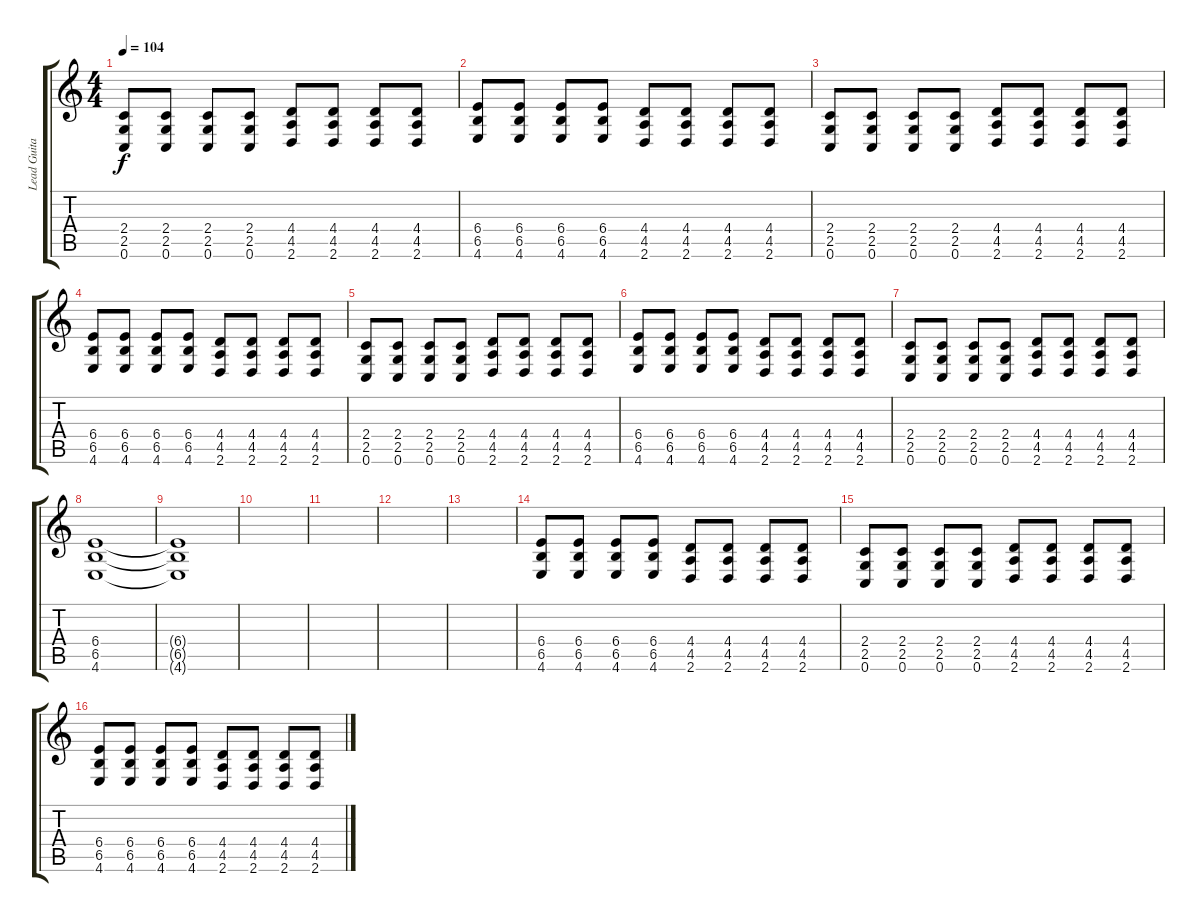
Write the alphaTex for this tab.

\track ("Lead Guitar" "Lead Guita") {instrument overdrivenguitar}
\staff {score tabs}
\tuning (C4 G3 Eb3 Bb2 F2 C2) {hide}
\ts (4 4)
\tempo 104
\clef g2
\ks c
(2.4 2.5 0.6).8{dy f} (2.4 2.5 0.6).8 (2.4 2.5 0.6).8 (2.4 2.5 0.6).8 (4.4 4.5 2.6).8 (4.4 4.5 2.6).8 (4.4 4.5 2.6).8 (4.4 4.5 2.6).8 |
(6.4 6.5 4.6).8 (6.4 6.5 4.6).8 (6.4 6.5 4.6).8 (6.4 6.5 4.6).8 (4.4 4.5 2.6).8 (4.4 4.5 2.6).8 (4.4 4.5 2.6).8 (4.4 4.5 2.6).8 |
(2.4 2.5 0.6).8 (2.4 2.5 0.6).8 (2.4 2.5 0.6).8 (2.4 2.5 0.6).8 (4.4 4.5 2.6).8 (4.4 4.5 2.6).8 (4.4 4.5 2.6).8 (4.4 4.5 2.6).8 |
(6.4 6.5 4.6).8 (6.4 6.5 4.6).8 (6.4 6.5 4.6).8 (6.4 6.5 4.6).8 (4.4 4.5 2.6).8 (4.4 4.5 2.6).8 (4.4 4.5 2.6).8 (4.4 4.5 2.6).8 |
(2.4 2.5 0.6).8 (2.4 2.5 0.6).8 (2.4 2.5 0.6).8 (2.4 2.5 0.6).8 (4.4 4.5 2.6).8 (4.4 4.5 2.6).8 (4.4 4.5 2.6).8 (4.4 4.5 2.6).8 |
(6.4 6.5 4.6).8 (6.4 6.5 4.6).8 (6.4 6.5 4.6).8 (6.4 6.5 4.6).8 (4.4 4.5 2.6).8 (4.4 4.5 2.6).8 (4.4 4.5 2.6).8 (4.4 4.5 2.6).8 |
(2.4 2.5 0.6).8 (2.4 2.5 0.6).8 (2.4 2.5 0.6).8 (2.4 2.5 0.6).8 (4.4 4.5 2.6).8 (4.4 4.5 2.6).8 (4.4 4.5 2.6).8 (4.4 4.5 2.6).8 |
(6.4 6.5 4.6).1 |
(6.4{t} 6.5{t} 4.6{t}).1 |
|
|
|
|
(6.4 6.5 4.6).8 (6.4 6.5 4.6).8 (6.4 6.5 4.6).8 (6.4 6.5 4.6).8 (4.4 4.5 2.6).8 (4.4 4.5 2.6).8 (4.4 4.5 2.6).8 (4.4 4.5 2.6).8 |
(2.4 2.5 0.6).8 (2.4 2.5 0.6).8 (2.4 2.5 0.6).8 (2.4 2.5 0.6).8 (4.4 4.5 2.6).8 (4.4 4.5 2.6).8 (4.4 4.5 2.6).8 (4.4 4.5 2.6).8 |
(6.4 6.5 4.6).8 (6.4 6.5 4.6).8 (6.4 6.5 4.6).8 (6.4 6.5 4.6).8 (4.4 4.5 2.6).8 (4.4 4.5 2.6).8 (4.4 4.5 2.6).8 (4.4 4.5 2.6).8
